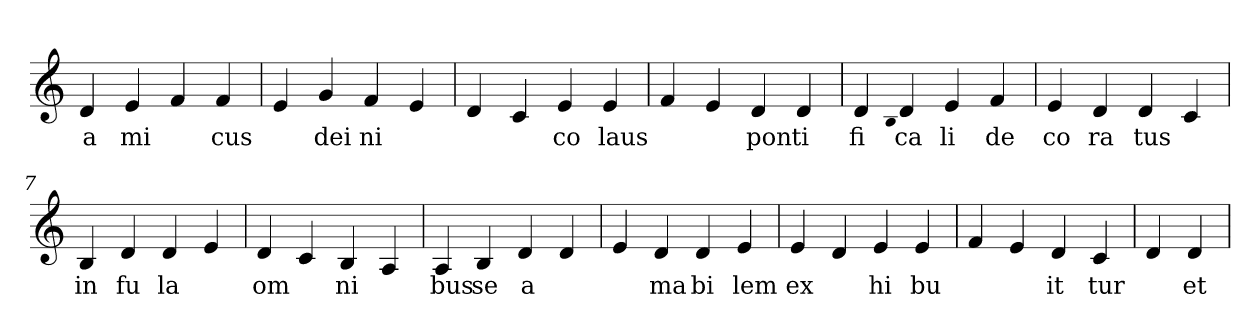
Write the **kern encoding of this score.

**kern	**text
*part1	*part1
*staff1	*staff1
*clefG2	*
=1	=1
4d	a
4e	mi
4f	.
4f	cus
=2	=2
4e	.
4g	dei
4f	ni
4e	.
=3	=3
4d	.
4c	.
4e	co
4e	laus
=4	=4
4f	.
4e	.
4d	pon
4d	ti
=5	=5
4d	fi
qqB	.
4d	ca
4e	li
4f	de
=6	=6
4e	co
4d	ra
4d	tus
4c	.
=7	=7
4B	in
4d	fu
4d	la
4e	.
=8	=8
4d	om
4c	.
4B	ni
4A	.
=9	=9
4A	bus
4B	se
4d	a
4d	.
=10	=10
4e	.
4d	ma
4d	bi
4e	lem
=11	=11
4e	ex
4d	.
4e	hi
4e	bu
=12	=12
4f	.
4e	.
4d	it
4c	tur
=13	=13
4d	.
4d	et
=	=
*-	*-
